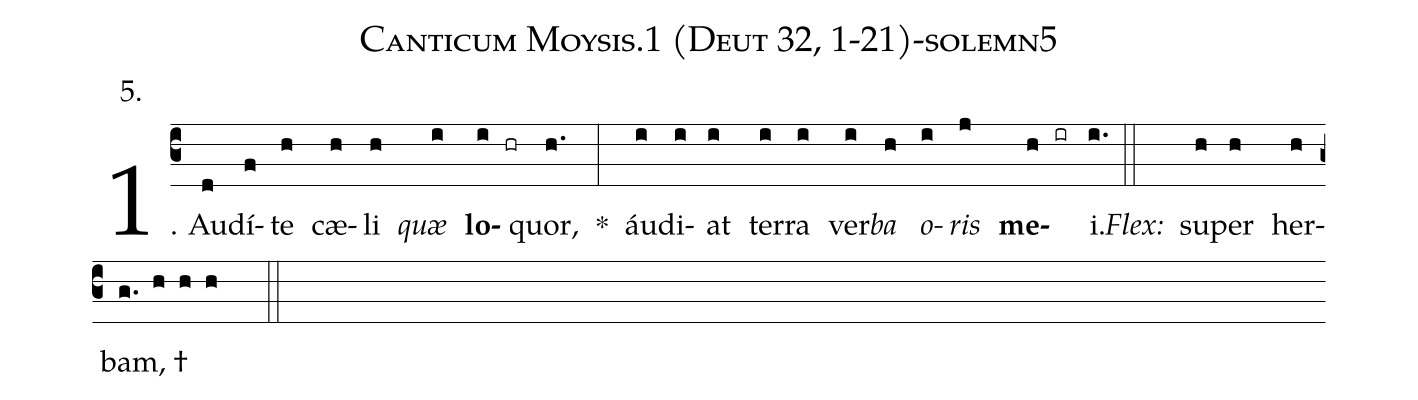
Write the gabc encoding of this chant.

name: Canticum Moysis.1 (Deut 32, 1-21)-solemn5;
annotation: 5.;
%%
(c3)1. Au(d)dí(f)te(h) cæ(h)li(h) <i>quæ</i>(i) <b>lo</b>(i hr)quor,(h.) *(:) áu(i)di(i)at(i) ter(i)ra(i) ver(i)<i>ba</i>(h) <i>o</i>(i)<i>ris</i>(j) <b>me</b>(h ir)i.(i.) (::)
<i>Flex:</i>()  su(h)per(h) her(h)bam, †(g. h h h  ::)
